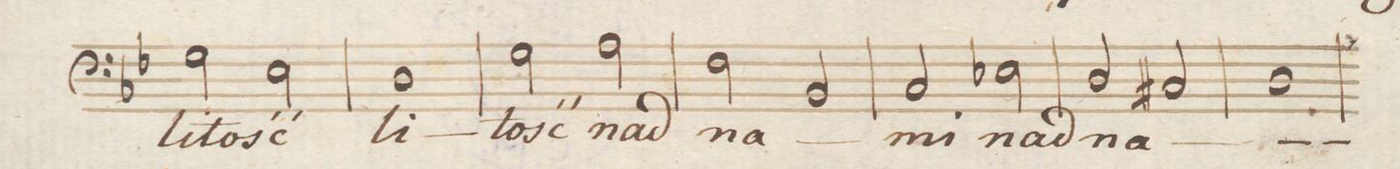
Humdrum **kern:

**kern	**text	**dynam
*I"Baſso.	*	*
*clefF4	*	*
*k[b-e-]	*	*
*met(c|)	*	*
*M2/2	*	*
2G\	li-	.
2E-\	-tość	.
=28	=28	=28
1D	li-	.
=29	=29	=29
2G\	-tość	.
2A\	nad	.
=30	=30	=30
2F\	-na-	.
2BB-/	.	.
=31	=31	=31
2C/	-mi	.
2E-X\	nad	.
=32	=32	=32
2D/	-na-	.
2C#X/	.	.
=33	=33	=33
1D	.	.
=34	=34	=34
*-	*-	*-
